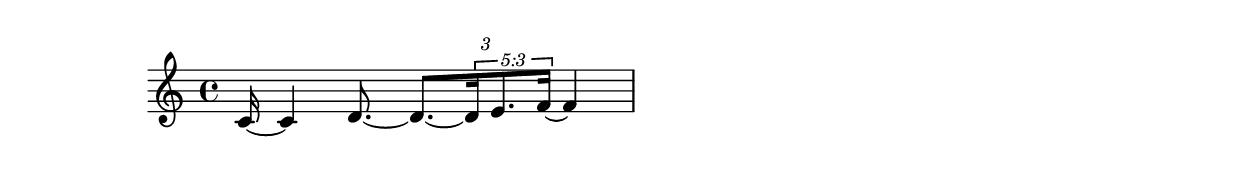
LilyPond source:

\version "2.19.83"
\language "english"
\score
{
    \new Staff
    {
        {
            \time 4/4
            c'16
            ~
            c'4
            d'8.
            ~
            \tuplet 3/2
            {
                d'8.
                ~
                \tweak text #tuplet-number::calc-fraction-text
                \tuplet 5/3
                {
                    d'16
                    e'8.
                    f'16
                    ~
                }
            }
            f'4
        }
    }
}